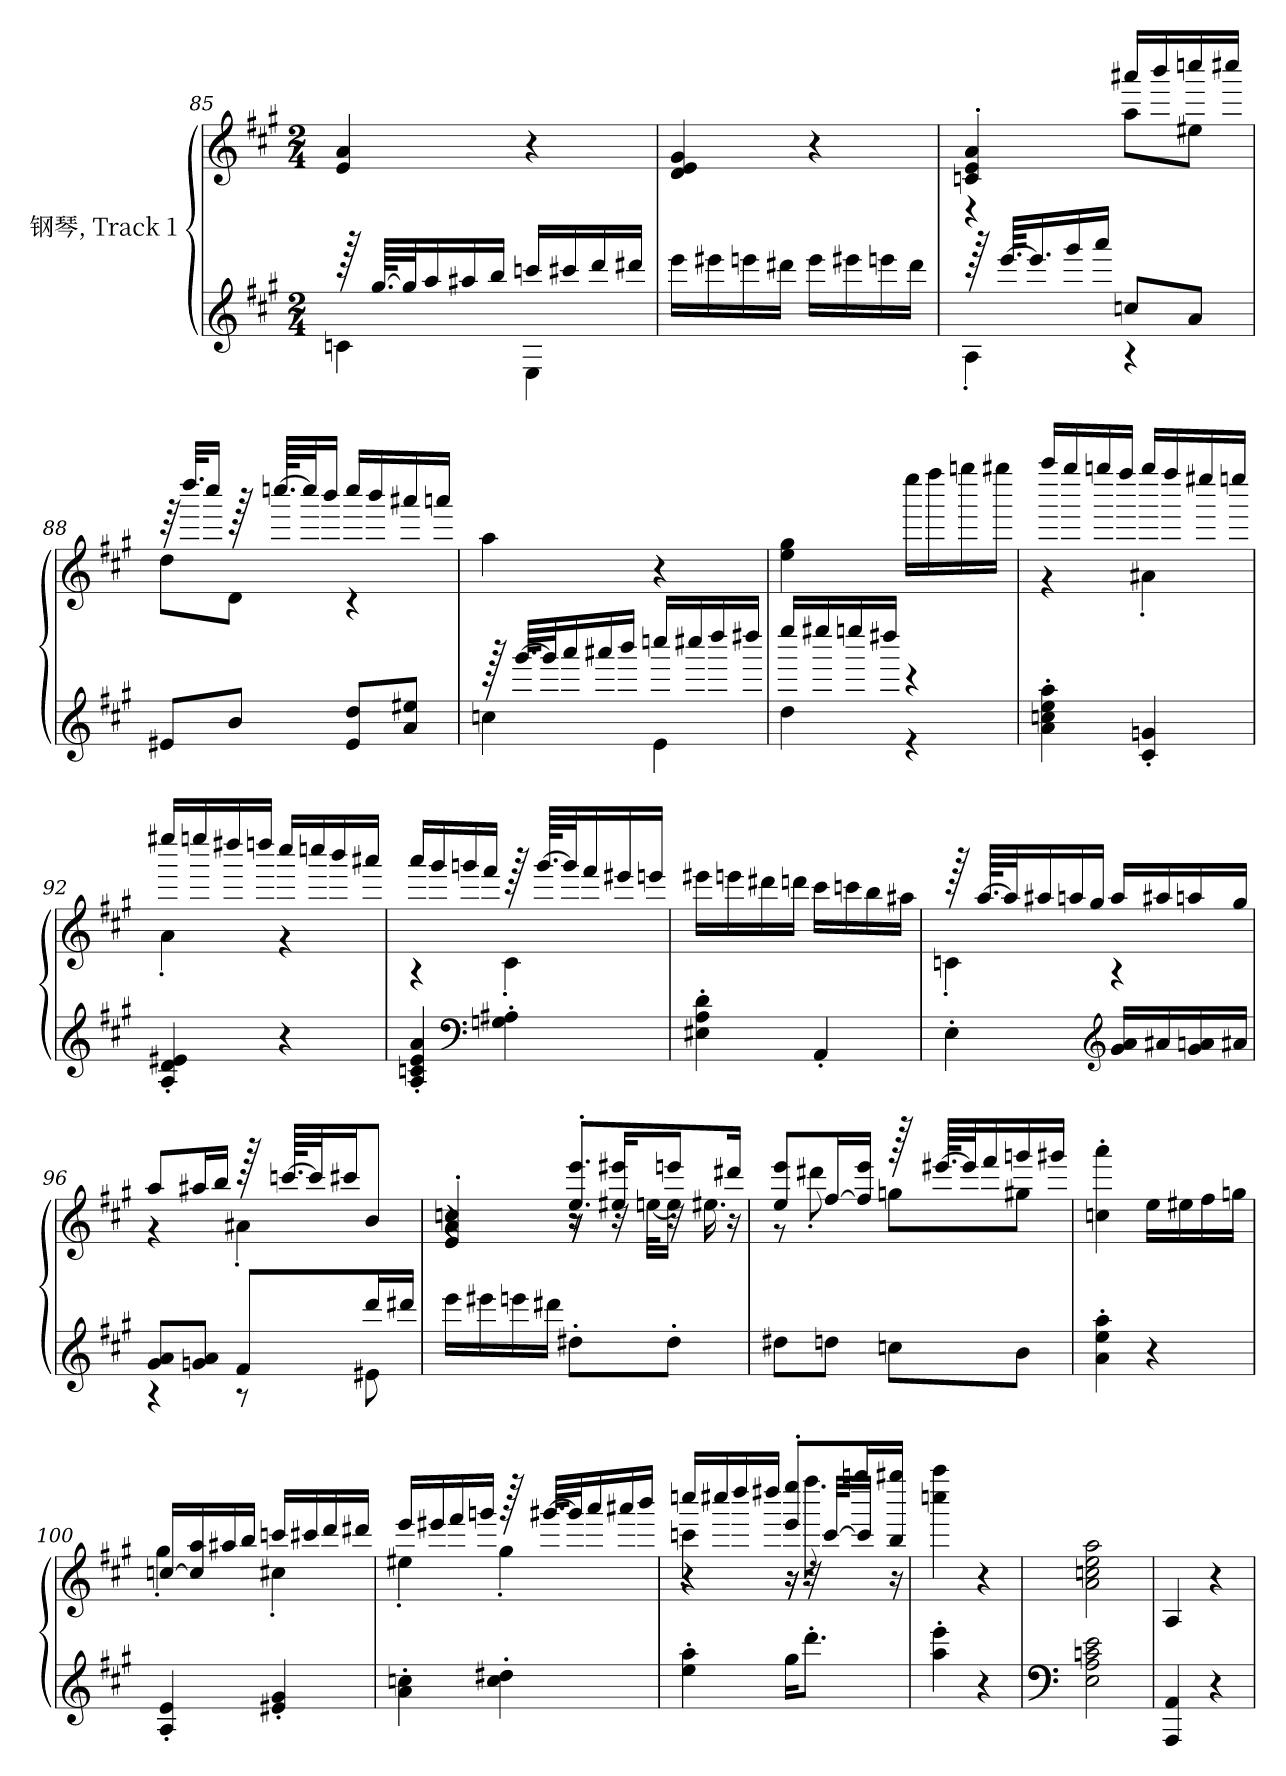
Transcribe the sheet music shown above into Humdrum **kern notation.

**kern	**kern
*part1	*part1
*staff2	*staff1
*I"钢琴, Track 1	*
*clefG2	*clefG2
*k[f#c#g#]	*k[f#c#g#]
*M2/4	*M2/4
=85	=85
*^	*
128r	4cn\	4e/ 4a/
[64.gg#/KLLL	.	.
32gg#/J]	.	.
16aa/	.	.
16aa#X/	.	.
16bb/JJ	.	.
16cccn/LL	4E\	4r
16ccc#X/	.	.
16ddd/	.	.
16ddd#X/JJ	.	.
*v	*v	*
!!LO:PB:g=z
=86	=86
16eee\LL	4d/ 4e/ 4g#/
16eee#X\	.
16eeen\	.
16ddd#X\JJ	.
16eee\LL	4r
16eee#X\	.
16eeen\	.
16ddd#\JJ	.
=87	=87
*^	*^
128r	4A'\	4cn/' 4e/' 4a/'	4r
[64.eee/KKLL	.	.	.
16.eee/]	.	.	.
16ggg#/	.	.	.
16aaa/JJ	.	.	.
8ccn/L	4r	16aaa#X/LL	8aa\L
.	.	16bbb/	.
8a/J	.	16ccccn/	8ee#X\J
.	.	16cccc#X/JJ	.
*v	*v	*	*
!!LO:LB:g=z	!!
=88	=88	=88
8e#X/L	64r	8dd\L
.	32.dddd/KLL	.
.	16cccc#/JJ	.
8b/J	128r	8d\J
.	[64.ccccn/KLLL	.
.	32cccc/J]	.
.	16bbb/JJ	.
8e#/ 8dd/L	16cccc/LL	4r
.	16bbb/	.
8a/ 8ee#X/J	16aaa#X/	.
.	16aaan/JJ	.
*	*v	*v
=89	=89
*^	*
128r	4ccn\	4aa\
[64.ggg#/KLLL	.	.
32ggg#/J]	.	.
16aaa/	.	.
16aaa#X/	.	.
16bbb/JJ	.	.
16ccccn/LL	4e\	4r
16cccc#X/	.	.
16dddd/	.	.
16dddd#X/JJ	.	.
!!LO:LB:g=z
=90	=90	=90
16eeee/LL	4dd\	4ee\ 4gg#\
16eeee#X/	.	.
16eeeen/	.	.
16dddd#X/JJ	.	.
4r	4r	16eeee\LL
.	.	16ffff#\
.	.	16ggggn\
.	.	16gggg#X\JJ
*v	*v	*
=91	=91
*	*^
4a\' 4ccn\' 4ee\' 4aa\'	16aaaa/LL	4r
.	16gggg#/	.
.	16ggggn/	.
.	16ffff#/JJ	.
4c#/' 4gn/'	16gggg/LL	4a#X'\
.	16ffff#/	.
.	16eeee#X/	.
.	16eeeen/JJ	.
=92	=92	=92
4A/' 4d/' 4e#X/'	16eeee#X/LL	4a'\
.	16eeeen/	.
.	16dddd#X/	.
.	16ddddn/JJ	.
4r	16cccc#/LL	4r
.	16ccccn/	.
.	16bbb/	.
.	16aaa#X/JJ	.
!!LO:LB:g=z	!!
=93	=93	=93
4A/' 4cn/' 4e/' 4a/'	16aaa/LL	4r
.	16ggg#/	.
.	16gggn/	.
.	16fff#/JJ	.
*clefF4	*	*
4Gn\' 4A#X\'	128r	4c#'\
.	[64.ggg/KLLL	.
.	32ggg/J]	.
.	16fff#/	.
.	16eee#X/	.
.	16eeen/JJ	.
*	*v	*v
=94	=94
4E#X\' 4A\' 4d\'	16eee#X\LL
.	16eeen\
.	16ddd#X\
.	16dddn\JJ
4AA'/	16ccc#\LL
.	16cccn\
.	16bb\
.	16aa#X\JJ
!!LO:LB:g=z
=95	=95
*	*^
4E'\	128r	4cn'\
.	[64.aa/KLLL	.
.	32aa/J]	.
.	16aa#X/	.
.	16aan/	.
.	16gg#/JJ	.
*clefG2	*	*
16g#/ 16a/LL	16aa/LL	4r
16a#X/	16aa#X/	.
16g#/ 16an/	16aan/	.
16a#X/JJ	16gg#/JJ	.
=96	=96	=96
*^	*	*
8g#/ 8a/L	4r	8aa/L	4r
8gn/ 8a/J	.	16aa#X/L	.
.	.	16bb/JJ	.
8f#/L	8r	128r	4a#X'\
.	.	[64.cccn/KLLL	.
.	.	32ccc/J]	.
.	.	16ccc#X/J	.
16ddd/L	8e#X\	8b/J	.
16ddd#X/JJ	.	.	.
*v	*v	*	*
!!LO:LB:g=z
=97	=97	=97
*	*^	*^
16eee\LL	4r	4r	4e/' 4a/' 4ccn/'	4r
16eee#X\	.	.	.	.
16eeen\	.	.	.	.
16ddd#X\JJ	.	.	.	.
8dd#X'\L	16r	8r	8.ee/' 8.eee/'L	16r
.	16ee#X/ 16eee#X/KL	.	.	32r
.	.	.	.	[32een\KLL
8dd#'\J	8eeen'/J	32r	.	16ee\JJ]
.	.	16.ee#X\	.	.
.	.	.	16ddd#X/Jk	16r
*	*	*v	*v	*v
=98	=98	=98
8dd#X\L	8ee/ 8eee/L	8r
8ddn\J	[16ff#/L	8ddd#X'\
.	16ff#/] 16eee/JJ	.
8ccn\L	128r	8ggn\L
.	[64.eee#X/KLLL	.
.	32eee#/J]	.
.	16fff#/	.
8b\J	16gggn/	8gg#X\J
.	16ggg#X/JJ	.
*	*v	*v
=99	=99
4a\' 4ee\' 4aa\'	4ccn\' 4aaa\'
4r	16ee\LL
.	16ee#X\
.	16ff#\
.	16ggn\JJ
!!LO:PB:g=z
=100	=100
*	*^
4A/' 4e/'	[16ccn/LL	4gg#'\
.	16cc/] 16aa/	.
.	16aa#X/	.
.	16bb/JJ	.
4e#X/' 4g#/'	16cccn/LL	4cc#X'\
.	16ccc#X/	.
.	16ddd/	.
.	16ddd#X/JJ	.
=101	=101	=101
4a\' 4ccn\'	16eee/LL	4ee#X'\
.	16eee#X/	.
.	16fff#/	.
.	16gggn/JJ	.
4cc\' 4dd#X\'	128r	4gg#'\
.	[64.ggg#X/KLLL	.
.	32ggg#/J]	.
.	16aaa/	.
.	16aaa#X/	.
.	16bbb/JJ	.
!!LO:LB:g=z
=102	=102	=102
*	*	*^
4ee\' 4aa\'	16ccccn/LL	4cccn'\	4r
.	16cccc#X/	.	.
.	16dddd/	.	.
.	16dddd#X/JJ	.	.
16gg#\KL	8eee/' 8eeee/'L	16r	16r
8.ddd'\J	.	8.ffff#'\	32r
.	.	.	[32ccc/KLL
.	16ggggn/L	.	16ccc/JJ]
.	16bb/ 16gggg#X/JJ	.	16r
*	*v	*v	*v
=103	=103
4aa\' 4eee\'	4ccccn\ 4aaaa\
4r	4r
=104	=104
*clefF4	*
2E\ 2A\ 2cn\ 2e\	2a\ 2ccn\ 2ee\ 2aa\
=105	=105
4AAA/ 4AA/	4A/
4r	4r
=	=
*-	*-
